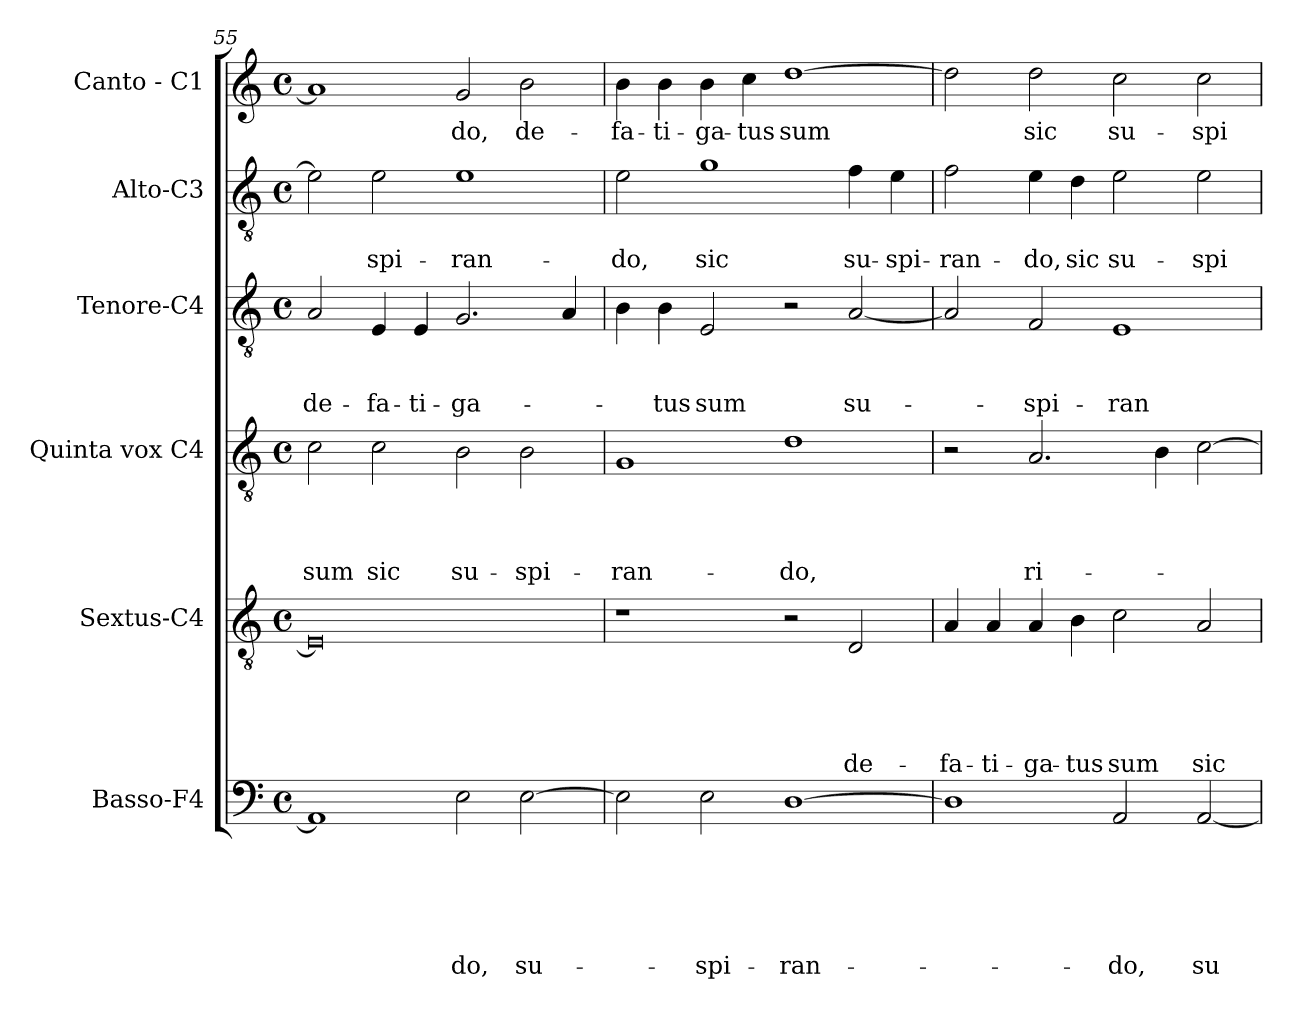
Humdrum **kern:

**kern	**text	**text	**text	**text	**text	**text	**kern	**text	**text	**text	**text	**text	**kern	**text	**text	**text	**text	**kern	**text	**text	**text	**kern	**text	**text	**kern	**text
*part6	*part6	*part6	*part6	*part6	*part6	*part6	*part5	*part5	*part5	*part5	*part5	*part5	*part4	*part4	*part4	*part4	*part4	*part3	*part3	*part3	*part3	*part2	*part2	*part2	*part1	*part1
*staff6	*staff6	*staff6	*staff6	*staff6	*staff6	*staff6	*staff5	*staff5	*staff5	*staff5	*staff5	*staff5	*staff4	*staff4	*staff4	*staff4	*staff4	*staff3	*staff3	*staff3	*staff3	*staff2	*staff2	*staff2	*staff1	*staff1
*I"Basso-F4	*	*	*	*	*	*	*I"Sextus-C4	*	*	*	*	*	*I"Quinta vox C4	*	*	*	*	*I"Tenore-C4	*	*	*	*I"Alto-C3	*	*	*I"Canto - C1	*
*clefF4	*	*	*	*	*	*	*clefGv2	*	*	*	*	*	*clefGv2	*	*	*	*	*clefGv2	*	*	*	*clefGv2	*	*	*clefG2	*
*k[]	*	*	*	*	*	*	*k[]	*	*	*	*	*	*k[]	*	*	*	*	*k[]	*	*	*	*k[]	*	*	*k[]	*
*C:	*	*	*	*	*	*	*C:	*	*	*	*	*	*C:	*	*	*	*	*C:	*	*	*	*C:	*	*	*C:	*
*M4/4	*	*	*	*	*	*	*M4/4	*	*	*	*	*	*M4/4	*	*	*	*	*M4/4	*	*	*	*M4/4	*	*	*M4/4	*
*met(c)	*	*	*	*	*	*	*met(c)	*	*	*	*	*	*met(c)	*	*	*	*	*met(c)	*	*	*	*met(c)	*	*	*met(c)	*
=55	=55	=55	=55	=55	=55	=55	=55	=55	=55	=55	=55	=55	=55	=55	=55	=55	=55	=55	=55	=55	=55	=55	=55	=55	=55	=55
!	!	!	!	!	!	!	!	!	!	!	!	!	!	!	!	!	!LO:LY:b	!	!	!	!LO:LY:b	!	!	!	!	!
1AA]	.	.	.	.	.	.	0E]	.	.	.	.	.	2c\	.	.	.	sum	2A/	.	.	de-	2e\]	.	.	1a]	.
!	!	!	!	!	!	!	!	!	!	!	!	!	!	!	!	!	!LO:LY:b	!	!	!	!LO:LY:b	!	!	!LO:LY:b	!	!
.	.	.	.	.	.	.	.	.	.	.	.	.	2c\	.	.	.	sic	4E/	.	.	-fa-	2e\	.	-spi-	.	.
!	!	!	!	!	!	!	!	!	!	!	!	!	!	!	!	!	!	!	!	!	!LO:LY:b	!	!	!	!	!
.	.	.	.	.	.	.	.	.	.	.	.	.	.	.	.	.	.	4E/	.	.	-ti-	.	.	.	.	.
!	!	!	!	!	!	!LO:LY:b	!	!	!	!	!	!	!	!	!	!	!LO:LY:b	!	!	!	!LO:LY:b	!	!	!LO:LY:b	!	!LO:LY:b
2E\	.	.	.	.	.	-do,	.	.	.	.	.	.	2B\	.	.	.	su-	2.G/	.	.	-ga-	1e	.	-ran-	2g/	-do,
!	!	!	!	!	!	!LO:LY:b	!	!	!	!	!	!	!	!	!	!	!LO:LY:b	!	!	!	!	!	!	!	!	!LO:LY:b
[<2E\	.	.	.	.	.	su-	.	.	.	.	.	.	2B\	.	.	.	-spi-	.	.	.	.	.	.	.	2b\	de-
.	.	.	.	.	.	.	.	.	.	.	.	.	.	.	.	.	.	4A/	.	.	.	.	.	.	.	.
!!LO:PB:g=z
=56	=56	=56	=56	=56	=56	=56	=56	=56	=56	=56	=56	=56	=56	=56	=56	=56	=56	=56	=56	=56	=56	=56	=56	=56	=56	=56
!	!	!	!	!	!	!	!	!	!	!	!	!	!	!	!	!	!LO:LY:b	!	!	!	!	!	!	!LO:LY:b	!	!LO:LY:b
2E\]	.	.	.	.	.	.	1r	.	.	.	.	.	1G	.	.	.	-ran-	4B\	.	.	.	2e\	.	-do,	4b\	-fa-
!	!	!	!	!	!	!	!	!	!	!	!	!	!	!	!	!	!	!	!	!	!LO:LY:b	!	!	!	!	!LO:LY:b
.	.	.	.	.	.	.	.	.	.	.	.	.	.	.	.	.	.	4B\	.	.	-tus	.	.	.	4b\	-ti-
!	!	!	!	!	!	!LO:LY:b	!	!	!	!	!	!	!	!	!	!	!	!	!	!	!LO:LY:b	!	!	!LO:LY:b	!	!LO:LY:b
2E\	.	.	.	.	.	-spi-	.	.	.	.	.	.	.	.	.	.	.	2E/	.	.	sum	1g	.	sic	4b\	-ga-
!	!	!	!	!	!	!	!	!	!	!	!	!	!	!	!	!	!	!	!	!	!	!	!	!	!	!LO:LY:b
.	.	.	.	.	.	.	.	.	.	.	.	.	.	.	.	.	.	.	.	.	.	.	.	.	4cc\	-tus
!	!	!	!	!	!	!LO:LY:b	!	!	!	!	!	!	!	!	!	!	!LO:LY:b	!	!	!	!	!	!	!	!	!LO:LY:b
[>1D	.	.	.	.	.	-ran-	2r	.	.	.	.	.	1d	.	.	.	-do,	2r	.	.	.	.	.	.	[>1dd	sum
!	!	!	!	!	!	!	!	!	!	!	!	!LO:LY:b	!	!	!	!	!	!	!	!	!LO:LY:b	!	!	!LO:LY:b	!	!
.	.	.	.	.	.	.	2D/	.	.	.	.	de-	.	.	.	.	.	[<2A/	.	.	su-	4f\	.	su-	.	.
!	!	!	!	!	!	!	!	!	!	!	!	!	!	!	!	!	!	!	!	!	!	!	!	!LO:LY:b	!	!
.	.	.	.	.	.	.	.	.	.	.	.	.	.	.	.	.	.	.	.	.	.	4e\	.	-spi-	.	.
=57	=57	=57	=57	=57	=57	=57	=57	=57	=57	=57	=57	=57	=57	=57	=57	=57	=57	=57	=57	=57	=57	=57	=57	=57	=57	=57
!	!	!	!	!	!	!	!	!	!	!	!	!LO:LY:b	!	!	!	!	!	!	!	!	!	!	!	!LO:LY:b	!	!
1D]	.	.	.	.	.	.	4A/	.	.	.	.	-fa-	2r	.	.	.	.	2A/]	.	.	.	2f\	.	-ran-	2dd\]	.
!	!	!	!	!	!	!	!	!	!	!	!	!LO:LY:b	!	!	!	!	!	!	!	!	!	!	!	!	!	!
.	.	.	.	.	.	.	4A/	.	.	.	.	-ti-	.	.	.	.	.	.	.	.	.	.	.	.	.	.
!	!	!	!	!	!	!	!	!	!	!	!	!LO:LY:b	!	!	!	!	!LO:LY:b	!	!	!	!LO:LY:b	!	!	!LO:LY:b	!	!LO:LY:b
.	.	.	.	.	.	.	4A/	.	.	.	.	-ga-	2.A/	.	.	.	ri-	2F/	.	.	-spi-	4e\	.	-do,	2dd\	sic
!	!	!	!	!	!	!	!	!	!	!	!	!LO:LY:b	!	!	!	!	!	!	!	!	!	!	!	!LO:LY:b	!	!
.	.	.	.	.	.	.	4B\	.	.	.	.	-tus	.	.	.	.	.	.	.	.	.	4d\	.	sic	.	.
!	!	!	!	!	!	!LO:LY:b	!	!	!	!	!	!LO:LY:b	!	!	!	!	!	!	!	!	!LO:LY:b	!	!	!LO:LY:b	!	!LO:LY:b
2AA/	.	.	.	.	.	-do,	2c\	.	.	.	.	sum	.	.	.	.	.	1E	.	.	-ran-	2e\	.	su-	2cc\	su-
.	.	.	.	.	.	.	.	.	.	.	.	.	4B\	.	.	.	.	.	.	.	.	.	.	.	.	.
!	!	!	!	!	!	!LO:LY:b	!	!	!	!	!	!LO:LY:b	!	!	!	!	!	!	!	!	!	!	!	!LO:LY:b	!	!LO:LY:b
[<2AA/	.	.	.	.	.	su-	2A/	.	.	.	.	sic	[>2c\	.	.	.	.	.	.	.	.	2e\	.	-spi-	2cc\	-spi-
=	=	=	=	=	=	=	=	=	=	=	=	=	=	=	=	=	=	=	=	=	=	=	=	=	=	=
*-	*-	*-	*-	*-	*-	*-	*-	*-	*-	*-	*-	*-	*-	*-	*-	*-	*-	*-	*-	*-	*-	*-	*-	*-	*-	*-
